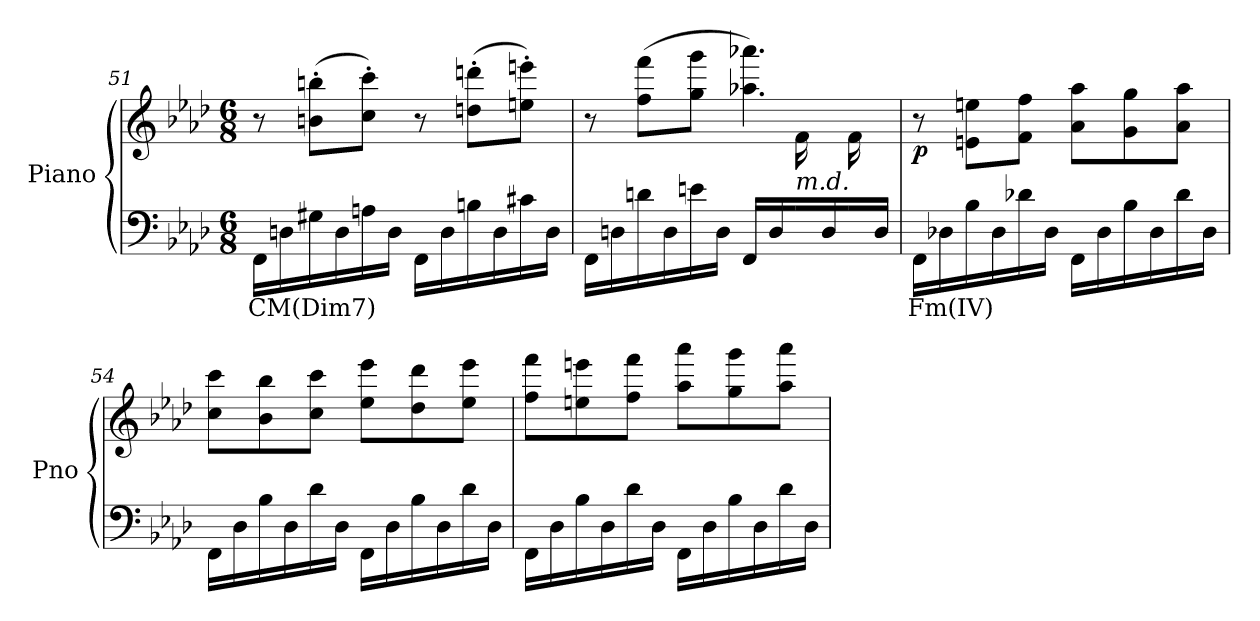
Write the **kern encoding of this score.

**kern	**text	**kern	**dynam
*part1	*part1	*part1	*part1
*staff2	*staff2	*staff1	*staff1/2
*I"Piano	*	*	*
*I'Pno	*	*	*
!!LO:LB:g=z
*clefF4	*	*clefG2	*
*k[b-e-a-d-]	*	*k[b-e-a-d-]	*
*M6/8	*	*M6/8	*
=51	=51	=51	=51
!	!LO:LY:b	!	!
16FF\LL	CM(Dim7)	8r	.
16Dn\	.	.	.
16G#X\	.	(>8bn\' 8bbn\'L	.
16D\	.	.	.
16An\	.	8cc\' 8ccc\'J)	.
16D\JJ	.	.	.
16FF\LL	.	8r	.
16D\	.	.	.
16Bn\	.	(>8ddn\' 8dddn\'L	.
16D\	.	.	.
16c#X\	.	8een\' 8eeen\'J)	.
16D\JJ	.	.	.
!!LO:PB:g=z
=52	=52	=52	=52
*	*	*^	*
16FF\LL	.	8r	2ryy	.
16Dn\	.	.	.	.
16dn\	.	(>8ff\ 8fff\L	.	.
16D\	.	.	.	.
16en\	.	8gg\ 8ggg\J	.	.
16D\JJ	.	.	.	.
16FF/LL	.	4.aa-X\ 4.aaa-X\)	.	.
16D/	.	.	.	.
!LO:TX:a:i:t=m.d.	!	!	!	!
16ryy	.	.	16f\	.
16D/	.	.	16ryy	.
16ryy	.	.	16f\	.
16D/JJ	.	.	16ryy	.
=53	=53	=53	=53	=53
!	!LO:LY:b	!	!	!LO:DY:b
*	*	*v	*v	*
16FF\LL	Fm(IV)	8r	p
16D-X\	.	.	.
16B-\	.	8en\ 8een\L	.
16D-\	.	.	.
16d-X\	.	8f\ 8ff\J	.
16D-\JJ	.	.	.
16FF\LL	.	8a-\ 8aa-\L	.
16D-\	.	.	.
16B-\	.	8g\ 8gg\	.
16D-\	.	.	.
16d-\	.	8a-\ 8aa-\J	.
16D-\JJ	.	.	.
=54	=54	=54	=54
16FF\LL	.	8cc\ 8ccc\L	.
16D-\	.	.	.
16B-\	.	8b-\ 8bb-\	.
16D-\	.	.	.
16d-\	.	8cc\ 8ccc\J	.
16D-\JJ	.	.	.
16FF\LL	.	8ee-\ 8eee-\L	.
16D-\	.	.	.
16B-\	.	8dd-\ 8ddd-\	.
16D-\	.	.	.
16d-\	.	8ee-\ 8eee-\J	.
16D-\JJ	.	.	.
!!LO:LB:g=z
=55	=55	=55	=55
16FF\LL	.	8ff\ 8fff\L	.
16D-\	.	.	.
16B-\	.	8een\ 8eeen\	.
16D-\	.	.	.
16d-\	.	8ff\ 8fff\J	.
16D-\JJ	.	.	.
16FF\LL	.	8aa-\ 8aaa-\L	.
16D-\	.	.	.
16B-\	.	8gg\ 8ggg\	.
16D-\	.	.	.
16d-\	.	8aa-\ 8aaa-\J	.
16D-\JJ	.	.	.
=	=	=	=
*-	*-	*-	*-
